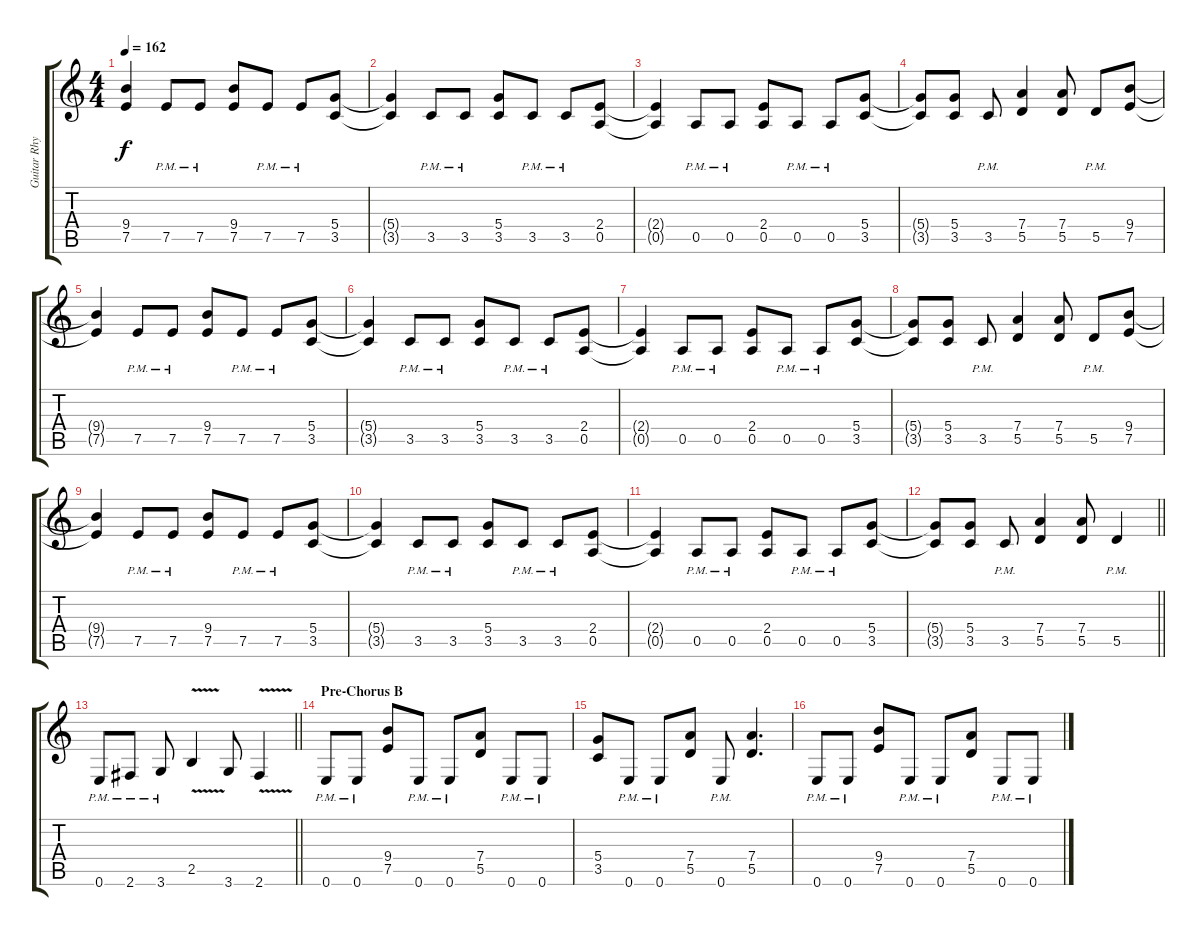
\track ("Guitar Rhythm" "Guitar Rhy") {instrument distortionguitar}
\staff {score tabs}
\tuning (E4 B3 G3 D3 A2 E2) {hide}
\ts (4 4)
\tempo 162
\clef g2
\ks c
(9.4{t} 7.5{t}).4{dy f} 7.5{pm}.8 7.5{pm}.8 (9.4 7.5).8 7.5{pm}.8 7.5{pm}.8 (5.4 3.5).8 |
(5.4{t} 3.5{t}).4 3.5{pm}.8 3.5{pm}.8 (5.4 3.5).8 3.5{pm}.8 3.5{pm}.8 (2.4 0.5).8 |
(2.4{t} 0.5{t}).4 0.5{pm}.8 0.5{pm}.8 (2.4 0.5).8 0.5{pm}.8 0.5{pm}.8 (5.4 3.5).8 |
(5.4{t} 3.5{t}).8 (5.4 3.5).8 3.5{pm}.8 (7.4 5.5).4 (7.4 5.5).8 5.5{pm}.8 (9.4 7.5).8 |
(9.4{t} 7.5{t}).4 7.5{pm}.8 7.5{pm}.8 (9.4 7.5).8 7.5{pm}.8 7.5{pm}.8 (5.4 3.5).8 |
(5.4{t} 3.5{t}).4 3.5{pm}.8 3.5{pm}.8 (5.4 3.5).8 3.5{pm}.8 3.5{pm}.8 (2.4 0.5).8 |
(2.4{t} 0.5{t}).4 0.5{pm}.8 0.5{pm}.8 (2.4 0.5).8 0.5{pm}.8 0.5{pm}.8 (5.4 3.5).8 |
(5.4{t} 3.5{t}).8 (5.4 3.5).8 3.5{pm}.8 (7.4 5.5).4 (7.4 5.5).8 5.5{pm}.8 (9.4 7.5).8 |
(9.4{t} 7.5{t}).4 7.5{pm}.8 7.5{pm}.8 (9.4 7.5).8 7.5{pm}.8 7.5{pm}.8 (5.4 3.5).8 |
(5.4{t} 3.5{t}).4 3.5{pm}.8 3.5{pm}.8 (5.4 3.5).8 3.5{pm}.8 3.5{pm}.8 (2.4 0.5).8 |
(2.4{t} 0.5{t}).4 0.5{pm}.8 0.5{pm}.8 (2.4 0.5).8 0.5{pm}.8 0.5{pm}.8 (5.4 3.5).8 |
\barLineRight lightlight
(5.4{t} 3.5{t}).8 (5.4 3.5).8 3.5{pm}.8 (7.4 5.5).4 (7.4 5.5).8 5.5{pm}.4 |
\section ("" "")
\barLineRight lightlight
0.6{pm}.8 2.6{pm}.8 3.6{pm}.8 2.5{v}.4 3.6.8 2.6{v}.4 |
\section ("" "Pre-Chorus B")
0.6{pm}.8 0.6{pm}.8 (9.4 7.5).8 0.6{pm}.8 0.6{pm}.8 (7.4 5.5).8 0.6{pm}.8 0.6{pm}.8 |
(5.4 3.5).8 0.6{pm}.8 0.6{pm}.8 (7.4 5.5).8 0.6{pm}.8 (7.4 5.5).4{d} |
0.6{pm}.8 0.6{pm}.8 (9.4 7.5).8 0.6{pm}.8 0.6{pm}.8 (7.4 5.5).8 0.6{pm}.8 0.6{pm}.8
